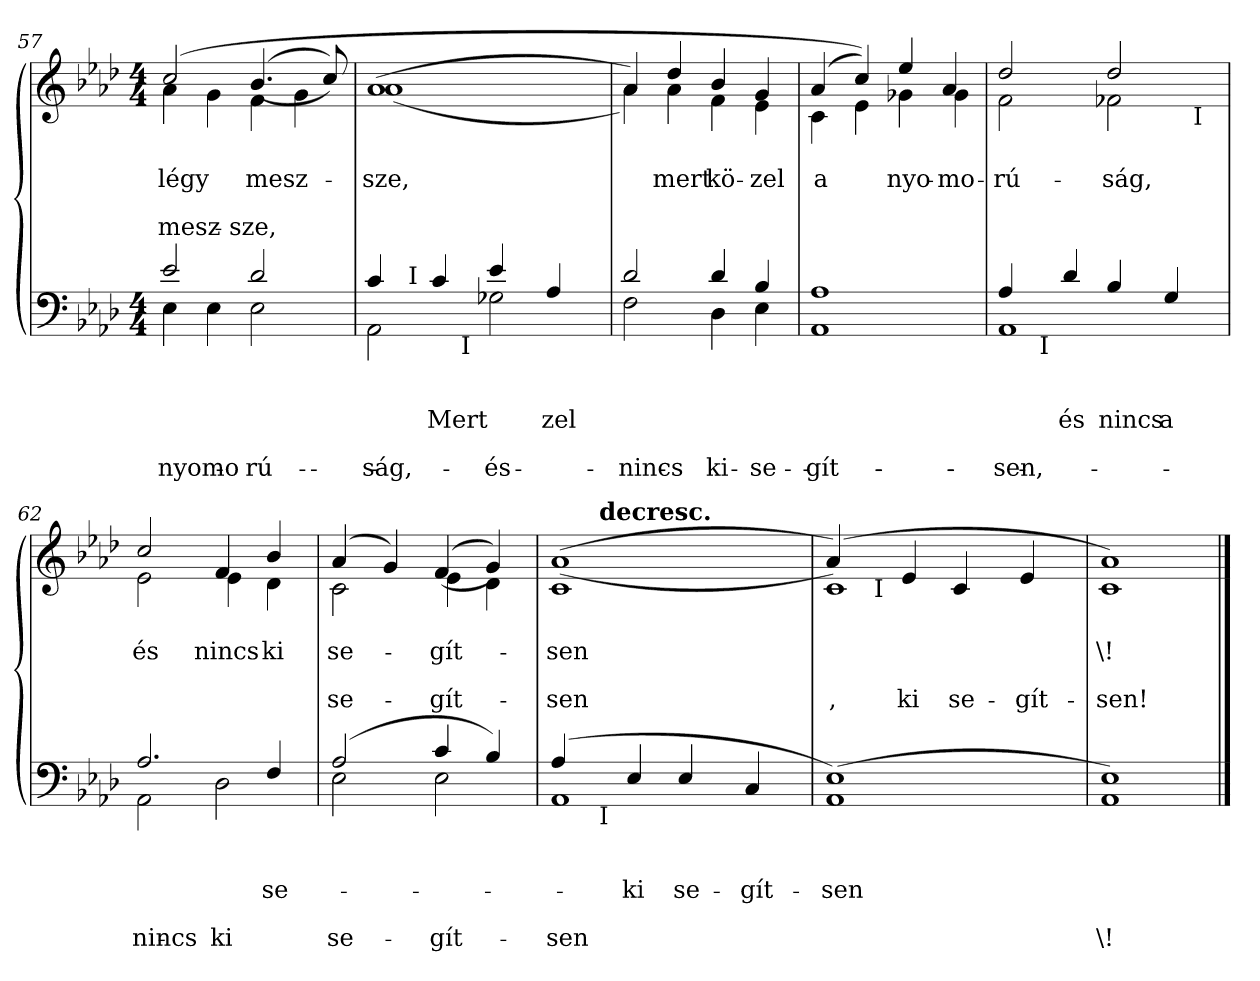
**kern	**text	**text	**text	**text	**text	**kern	**text	**text	**text	**text
*part2	*part2	*part2	*part2	*part2	*part2	*part1	*part1	*part1	*part1	*part1
*staff2	*staff2	*staff2	*staff2	*staff2	*staff2	*staff1	*staff1	*staff1	*staff1	*staff1
!!LO:LB:g=z
*clefF4	*	*	*	*	*	*clefG2	*	*	*	*
*k[b-e-a-d-]	*	*	*	*	*	*k[b-e-a-d-]	*	*	*	*
*A-:	*	*	*	*	*	*A-:	*	*	*	*
*M4/4	*	*	*	*	*	*M4/4	*	*	*	*
=57	=57	=57	=57	=57	=57	=57	=57	=57	=57	=57
!	!	!	!LO:LY:a	!	!	!	!	!	!	!
*^	*	*	*	*	*	*	*	*	*	*
!	!	!	!	!	!	!LO:LY:b	!	!	!	!	!
!	!	!	!	!	!	!	!	!	!	!	!LO:LY:a
*	*	*	*	*	*	*	*^	*	*	*	*
!	!	!	!	!	!	!	!	!	!	!LO:LY:b	!	!
2e-/	4E-\	.	.	.	.	nyo-	(>2cc/	4a-\	.	légy	.	mesz-
!	!	!	!	!	!	!LO:LY:b	!	!	!	!	!	!
.	4E-\	.	.	.	.	-mo-	.	4g\	.	.	.	.
!	!	!	!	!LO:LY:a	!	!	!	!	!	!	!	!
!	!	!	!	!	!	!LO:LY:b	!	!	!	!	!	!
!	!	!	!	!	!	!	!	!	!	!	!	!LO:LY:a
!	!	!	!	!	!	!	!	!	!	!LO:LY:b	!	!
2d-/	2E-\	.	.	.	.	-rú-	(<(>4.b-/	4f\	.	mesz-	.	-sze,
.	.	.	.	.	.	.	.	4g\	.	.	.	.
.	.	.	.	.	.	.	8cc/))	.	.	.	.	.
*v	*v	*	*	*	*	*	*	*	*	*	*	*
=58	=58	=58	=58	=58	=58	=58	=58	=58	=58	=58	=58
!	!	!	!LO:LY:a	!	!	!	!	!	!	!	!
*^	*	*	*	*	*	*	*	*	*	*	*
!	!	!	!	!	!	!LO:LY:b	!	!	!	!	!	!
!	!	!	!	!	!	!	!	!	!	!LO:LY:b	!	!
*^	*^	*	*	*	*	*	*	*	*	*	*	*
4c/	2AA-\	8ryy	4.ryy	.	.	.	.	-ság,	(>1a-	(<1a-	.	-sze,	.	.
.	.	32ryy	.	.	.	.	.	.	.	.	.	.	.	.
!	!	!LO:TX:a:t=I	!	!	!	!	!	!	!	!	!	!	!	!
.	.	2ryy	.	.	.	.	.	.	.	.	.	.	.	.
!	!	!	!	!	!	!LO:LY:a	!	!	!	!	!	!	!	!
4c/	.	.	.	.	.	Mert	.	.	.	.	.	.	.	.
!	!	!	!LO:TX:b:t=I	!	!	!	!	!	!	!	!	!	!	!
.	.	.	2ryy	.	.	.	.	.	.	.	.	.	.	.
!	!	!	!	!	!	!LO:LY:a	!	!	!	!	!	!	!	!
!	!	!	!	!	!	!	!	!LO:LY:b	!	!	!	!	!	!
4e-/	2G-X\	.	.	.	.	.	.	és	.	.	.	.	.	.
.	.	4ryy	.	.	.	.	.	.	.	.	.	.	.	.
!	!	!	!	!	!	!LO:LY:a	!	!	!	!	!	!	!	!
4A-/	.	.	.	.	.	-zel	.	.	.	.	.	.	.	.
.	.	.	8ryy	.	.	.	.	.	.	.	.	.	.	.
.	.	16.ryy	.	.	.	.	.	.	.	.	.	.	.	.
*v	*v	*v	*v	*	*	*	*	*	*	*	*	*	*	*
=59	=59	=59	=59	=59	=59	=59	=59	=59	=59	=59	=59
*^	*	*	*	*	*	*	*	*	*	*	*
*	*^	*	*	*	*	*	*	*	*	*	*	*
*	*	*^	*	*	*	*	*	*	*	*	*	*	*
!	!	!	!	!	!	!LO:LY:a	!	!	!	!	!	!	!	!
*	*v	*v	*v	*	*	*	*	*	*	*	*	*	*	*
*^	*^	*	*	*	*	*	*	*	*	*	*	*
!	!	!	!	!	!	!	!	!LO:LY:b	!	!	!	!	!	!
*	*v	*v	*v	*	*	*	*	*	*	*	*	*	*	*
2d-/	2F\	.	.	.	.	nincs	4a-/)	4a-\)	.	.	.	.
!	!	!	!	!	!	!	!	!	!	!LO:LY:b	!	!
.	.	.	.	.	.	.	4dd-/	4a-\	.	mert	.	.
!	!	!	!	!LO:LY:a	!	!	!	!	!	!	!	!
!	!	!	!	!	!	!LO:LY:b	!	!	!	!	!	!
!	!	!	!	!	!	!	!	!	!	!LO:LY:b	!	!
4d-/	4D-\	.	.	.	.	ki	4b-/	4f\	.	kö-	.	.
!	!	!	!	!LO:LY:a	!	!	!	!	!	!	!	!
!	!	!	!	!	!	!LO:LY:b	!	!	!	!	!	!
!	!	!	!	!	!	!	!	!	!	!LO:LY:b	!	!
4B-/	4E-\	.	.	.	.	se-	4g/	4e-\	.	-zel	.	.
=60	=60	=60	=60	=60	=60	=60	=60	=60	=60	=60	=60	=60
!	!	!	!	!LO:LY:a	!	!	!	!	!	!	!	!
!	!	!	!	!	!	!LO:LY:b	!	!	!	!	!	!
!	!	!	!	!	!	!	!	!	!	!LO:LY:b	!	!
1A-	1AA-	.	.	.	.	-gít-	(<4a-/	4c\	.	a	.	.
.	.	.	.	.	.	.	4cc/))	4e-\	.	.	.	.
!	!	!	!	!	!	!	!	!	!	!LO:LY:b	!	!
.	.	.	.	.	.	.	4ee-/	4g-X\	.	nyo-	.	.
!	!	!	!	!	!	!	!	!	!	!LO:LY:b	!	!
.	.	.	.	.	.	.	4a-/	4g-\	.	-mo-	.	.
*v	*v	*	*	*	*	*	*	*	*	*	*	*
*	*	*	*	*	*	*v	*v	*	*	*	*
=61	=61	=61	=61	=61	=61	=61	=61	=61	=61	=61
*	*	*	*	*	*	*^	*	*	*	*
!	!	!	!LO:LY:a	!	!	!	!	!	!	!	!
*^	*	*	*	*	*	*v	*v	*	*	*	*
*	*	*	*	*	*	*	*^	*	*	*	*
!	!	!	!	!	!	!LO:LY:b	!	!	!	!	!	!
!	!	!	!	!	!	!	!	!	!	!LO:LY:b	!	!
*	*^	*	*	*	*	*	*	*^	*	*	*	*
4A-/	1AA-	8ryy	.	.	.	.	-sen,	2dd-/	2f\	2..ryy	.	-rú-	.	.
.	.	32ryy	.	.	.	.	.	.	.	.	.	.	.	.
!	!	!LO:TX:b:t=I	!	!	!	!	!	!	!	!	!	!	!	!
.	.	2ryy	.	.	.	.	.	.	.	.	.	.	.	.
!	!	!	!	!	!LO:LY:a	!	!	!	!	!	!	!	!	!
4d-/	.	.	.	.	és	.	.	.	.	.	.	.	.	.
!	!	!	!	!	!LO:LY:a	!	!	!	!	!	!	!	!	!
!	!	!	!	!	!	!	!	!	!	!	!	!LO:LY:b	!	!
4B-/	.	.	.	.	nincs	.	.	2dd-/	2f-X\	.	.	-ság,	.	.
.	.	4ryy	.	.	.	.	.	.	.	.	.	.	.	.
!	!	!	!	!	!LO:LY:a	!	!	!	!	!	!	!	!	!
4G/	.	.	.	.	a­	.	.	.	.	.	.	.	.	.
!	!	!	!	!	!	!	!	!	!	!LO:TX:b:t=I	!	!	!	!
.	.	.	.	.	.	.	.	.	.	8ryy	.	.	.	.
.	.	16.ryy	.	.	.	.	.	.	.	.	.	.	.	.
*v	*v	*v	*	*	*	*	*	*	*	*	*	*	*	*
*	*	*	*	*	*	*v	*v	*v	*	*	*	*
!!LO:PB:g=z
=62	=62	=62	=62	=62	=62	=62	=62	=62	=62	=62
*^	*	*	*	*	*	*^	*	*	*	*
*	*^	*	*	*	*	*	*	*^	*	*	*	*
!	!	!	!	!	!LO:LY:a	!	!	!	!	!	!	!	!	!
*	*v	*v	*	*	*	*	*	*	*	*	*	*	*	*
*	*	*	*	*	*	*	*v	*v	*v	*	*	*	*
*	*^	*	*	*	*	*	*^	*	*	*	*
*	*	*	*	*	*	*	*	*	*^	*	*	*	*
!	!	!	!	!	!	!	!LO:LY:b	!	!	!	!	!	!	!
*	*v	*v	*	*	*	*	*	*	*	*	*	*	*	*
*	*	*	*	*	*	*	*	*v	*v	*	*	*	*
*	*^	*	*	*	*	*	*	*^	*	*	*	*
!	!	!	!	!	!	!	!	!	!	!	!	!LO:LY:b	!	!
*	*v	*v	*	*	*	*	*	*	*	*	*	*	*	*
*	*	*	*	*	*	*	*	*v	*v	*	*	*	*
2.A-/	2AA-\	.	.	.	.	nincs	2cc/	2e-\	.	és	.	.
!	!	!	!	!	!	!LO:LY:b	!	!	!	!	!	!
!	!	!	!	!	!	!	!	!	!	!LO:LY:b	!	!
.	2D-\	.	.	.	.	ki	4f/	4e-\	.	nincs	.	.
!	!	!	!	!LO:LY:a	!	!	!	!	!	!	!	!
!	!	!	!	!	!	!	!	!	!	!LO:LY:b	!	!
4F/	.	.	.	se-	.	.	4b-/	4d-\	.	ki	.	.
=63	=63	=63	=63	=63	=63	=63	=63	=63	=63	=63	=63	=63
!	!	!	!	!LO:LY:a	!	!	!	!	!	!	!	!
!	!	!	!	!	!	!LO:LY:b	!	!	!	!	!	!
!	!	!	!	!	!	!	!	!	!	!	!	!LO:LY:a
!	!	!	!	!	!	!	!	!	!	!LO:LY:b	!	!
(>2A-/	2E-\	.	.	.	.	se-	(>4a-/	2c\	.	se-	.	se-
.	.	.	.	.	.	.	4g/)	.	.	.	.	.
!	!	!	!	!	!	!LO:LY:b	!	!	!	!	!	!
!	!	!	!	!	!	!	!	!	!	!	!	!LO:LY:a
!	!	!	!	!	!	!	!	!	!	!LO:LY:b	!	!
4c/	2E-\	.	.	.	.	-gít-	(<(>4f/	4e-\	.	-gít-	.	-gít-
4B-/)	.	.	.	.	.	.	4g/))	4d-\	.	.	.	.
*v	*v	*	*	*	*	*	*	*	*	*	*	*
*	*	*	*	*	*	*v	*v	*	*	*	*
=64	=64	=64	=64	=64	=64	=64	=64	=64	=64	=64
*	*	*	*	*	*	*^	*	*	*	*
!	!	!	!LO:LY:a	!	!	!	!	!	!	!	!
*^	*	*	*	*	*	*v	*v	*	*	*	*
*	*	*	*	*	*	*	*^	*	*	*	*
!	!	!	!	!	!	!LO:LY:b	!	!	!	!	!	!
*	*	*	*	*	*	*	*v	*v	*	*	*	*
*	*	*	*	*	*	*	*^	*	*	*	*
!	!	!	!	!	!	!	!	!	!	!	!	!LO:LY:a
!	!	!	!	!	!	!	!	!	!	!LO:LY:b	!	!
*	*^	*	*	*	*	*	*	*^	*	*	*	*
(<4A-/	1AA-	8ryy	.	.	.	.	-sen	(>(<1a-	1c	8ryy	.	-sen	.	-sen
.	.	32ryy	.	.	.	.	.	.	.	32ryy	.	.	.	.
!	!	!	!	!	!	!	!	!	!	!LO:TX:a:B:t=decresc.	!	!	!	!
!	!	!LO:TX:b:t=I	!	!	!	!	!	!	!	!	!	!	!	!
.	.	2ryy	.	.	.	.	.	.	.	2ryy	.	.	.	.
!	!	!	!	!	!LO:LY:a	!	!	!	!	!	!	!	!	!
4E-/	.	.	.	.	ki	.	.	.	.	.	.	.	.	.
!	!	!	!	!	!LO:LY:a	!	!	!	!	!	!	!	!	!
4E-/	.	.	.	.	se-	.	.	.	.	.	.	.	.	.
.	.	4ryy	.	.	.	.	.	.	.	4ryy	.	.	.	.
!	!	!	!	!	!LO:LY:a	!	!	!	!	!	!	!	!	!
4C/	.	.	.	.	-gít-	.	.	.	.	.	.	.	.	.
.	.	16.ryy	.	.	.	.	.	.	.	16.ryy	.	.	.	.
*v	*v	*v	*	*	*	*	*	*	*	*	*	*	*	*
=65	=65	=65	=65	=65	=65	=65	=65	=65	=65	=65	=65	=65
*^	*	*	*	*	*	*	*	*	*	*	*	*
*	*^	*	*	*	*	*	*	*	*	*	*	*	*
!	!	!	!	!	!LO:LY:a	!	!	!	!	!	!	!	!	!
*	*v	*v	*	*	*	*	*	*	*	*	*	*	*	*
*	*^	*	*	*	*	*	*	*	*	*	*	*	*
!	!	!	!	!	!	!	!	!	!	!	!	!	!	!LO:LY:a
*	*v	*v	*	*	*	*	*	*	*	*	*	*	*	*
(<1E-)	1AA-	.	.	-sen	.	.	(<4a-/))	1c	8ryy	.	.	.	,
.	.	.	.	.	.	.	.	.	32ryy	.	.	.	.
!	!	!	!	!	!	!	!	!	!LO:TX:b:t=I	!	!	!	!
.	.	.	.	.	.	.	.	.	2ryy	.	.	.	.
!	!	!	!	!	!	!	!	!	!	!	!	!	!LO:LY:a
.	.	.	.	.	.	.	4e-/	.	.	.	.	.	ki
!	!	!	!	!	!	!	!	!	!	!	!	!	!LO:LY:a
.	.	.	.	.	.	.	4c/	.	.	.	.	.	se-
.	.	.	.	.	.	.	.	.	4ryy	.	.	.	.
!	!	!	!	!	!	!	!	!	!	!	!	!	!LO:LY:a
.	.	.	.	.	.	.	4e-/	.	.	.	.	.	-gít-
.	.	.	.	.	.	.	.	.	16.ryy	.	.	.	.
*	*	*	*	*	*	*	*v	*v	*v	*	*	*	*
=66	=66	=66	=66	=66	=66	=66	=66	=66	=66	=66	=66
*	*	*	*	*	*	*	*^	*	*	*	*
*	*	*	*	*	*	*	*	*^	*	*	*	*
!	!	!	!	!LO:LY:a	!	!	!	!	!	!	!	!	!
*	*	*	*	*	*	*	*v	*v	*v	*	*	*	*
*	*	*	*	*	*	*	*^	*	*	*	*
*	*	*	*	*	*	*	*	*^	*	*	*	*
!	!	!	!	!	!	!LO:LY:b	!	!	!	!	!	!	!
*	*	*	*	*	*	*	*v	*v	*v	*	*	*	*
*	*	*	*	*	*	*	*^	*	*	*	*
*	*	*	*	*	*	*	*	*^	*	*	*	*
!	!	!	!	!	!	!	!	!	!	!	!	!	!LO:LY:a
*	*	*	*	*	*	*	*	*v	*v	*	*	*	*
*	*	*	*	*	*	*	*	*^	*	*	*	*
!	!	!	!	!	!	!	!	!	!	!	!LO:LY:b	!	!
*	*	*	*	*	*	*	*	*v	*v	*	*	*	*
1E-)	1AA-	.	.	.	.	\!	1a-)	1c	.	\!	.	-sen!
*v	*v	*	*	*	*	*	*	*	*	*	*	*
*	*	*	*	*	*	*v	*v	*	*	*	*
==	==	==	==	==	==	==	==	==	==	==
*-	*-	*-	*-	*-	*-	*-	*-	*-	*-	*-
